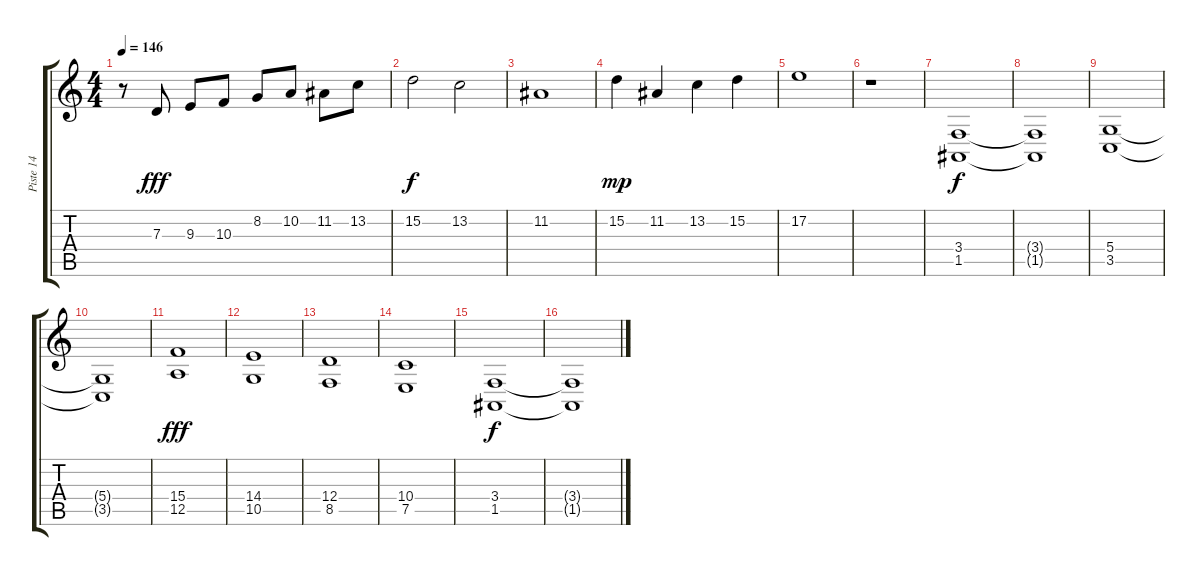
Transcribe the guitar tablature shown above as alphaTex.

\track ("Piste 14" "Piste 14") {instrument trumpet}
\staff {score tabs}
\tuning (E4 B3 G3 D3 A2 D2) {hide}
\ts (4 4)
\tempo 146
\clef g2
\ks c
r.8{dy f instrument synthstrings2} 7.3.8{dy fff} 9.3.8 10.3.8 8.2.8 10.2.8 11.2.8 13.2.8 |
15.2.2{dy f} 13.2.2 |
11.2.1 |
15.2.4{dy mp} 11.2.4 13.2.4 15.2.4 |
17.2.1 |
r.1 |
(3.4 1.5).1{dy f} |
(3.4{t} 1.5{t}).1 |
(5.4 3.5).1 |
(5.4{t} 3.5{t}).1 |
(15.4 12.5).1{dy fff} |
(14.4 10.5).1 |
(12.4 8.5).1 |
(10.4 7.5).1 |
(3.4 1.5).1{dy f} |
(3.4{t} 1.5{t}).1
